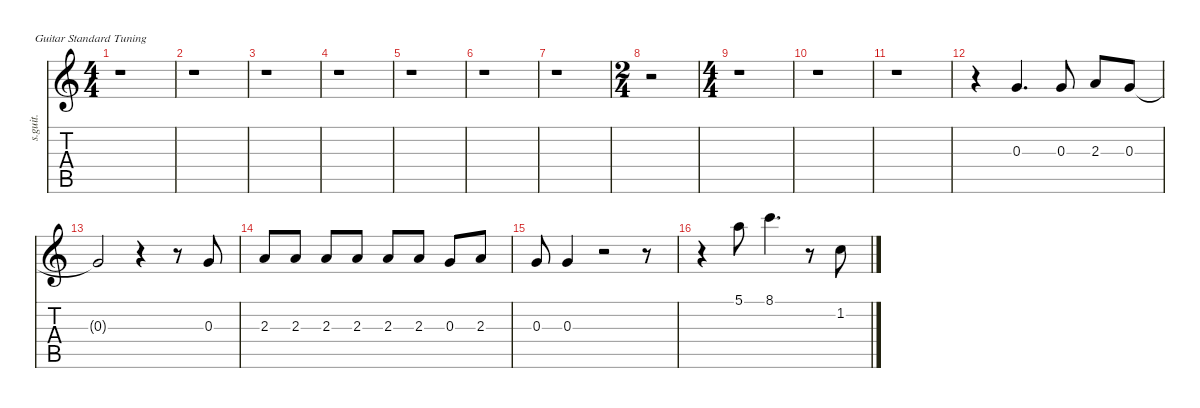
\defaultSystemsLayout 4
\hideDynamics
\bracketExtendMode nobrackets
\track ("Liza Strike" "s.guit.") {instrument clarinet}
\staff {score tabs}
\tuning (E4 B3 G3 D3 A2 E2)
\displaytranspose 12
\ts (4 4)
\tempo (107 hide)
\clef g2
\ks c
r.1{dy mp} |
r.1 |
r.1 |
r.1 |
r.1 |
r.1 |
r.1 |
\ts (2 4)
\beaming (8 2 2 2 2)
r.2 |
\ts (4 4)
\beaming (8 2 2 2 2)
r.1 |
r.1 |
r.1 |
r.4 0.3.4{d} 0.3.8 2.3.8 0.3.8 |
0.3{t}.2{dy f} r.4 r.8 0.3.8{dy mp} |
2.3.8 2.3.8 2.3.8 2.3.8 2.3.8 2.3.8 0.3.8 2.3.8 |
0.3.8 0.3.4 r.2 r.8 |
r.4 5.1.8 8.1.4{d} r.8 1.2.8
